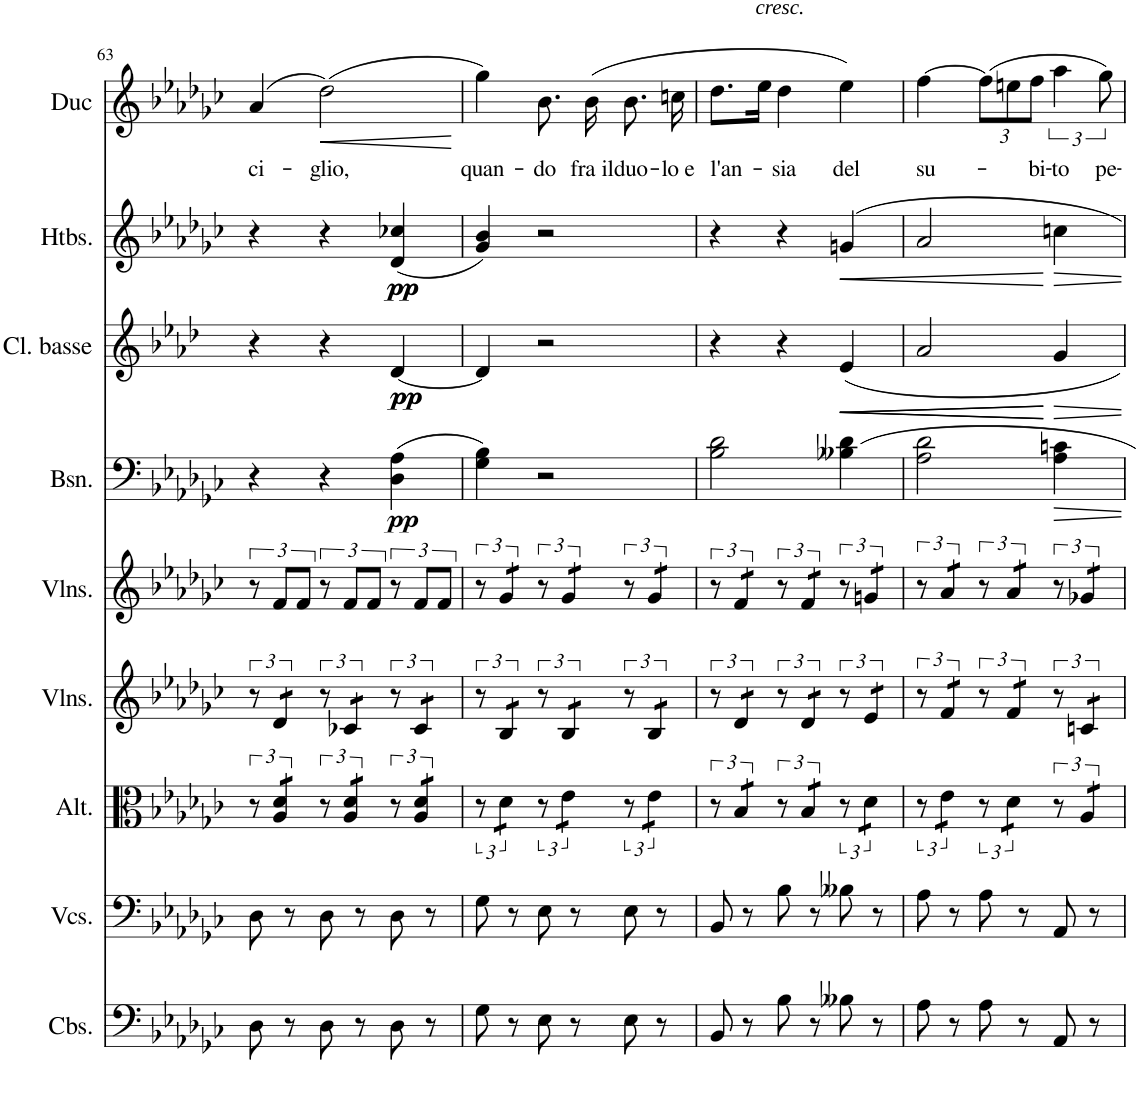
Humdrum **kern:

**kern	**kern	**kern	**kern	**kern	**kern	**dynam	**kern	**dynam	**kern	**dynam	**kern	**text	**dynam
*part9	*part8	*part7	*part6	*part5	*part4	*part4	*part3	*part3	*part2	*part2	*part1	*part1	*part1
*staff9	*staff8	*staff7	*staff6	*staff5	*staff4	*staff4	*staff3	*staff3	*staff2	*staff2	*staff1	*staff1	*staff1
*I"Contrebasses	*I"Violoncelles	*I"Altos, Violas	*I"Violons	*I"Violons	*I"Basson	*	*I"Clarinette Basse	*	*I"Hautbois	*	*I"Duc	*	*
*I'Cbs.	*I'Vcs.	*I'Alt.	*I'Vlns.	*I'Vlns.	*I'Bsn.	*	*I'Cl. basse	*	*I'Htbs.	*	*I'Duc	*	*
!!LO:PB:g=z
*clefF4	*clefF4	*clefC3	*clefG2	*clefG2	*clefF4	*	*clefG2	*	*clefG2	*	*clefG2	*	*
*	*	*	*	*	*	*	*Trd8c14	*	*	*	*	*	*
*k[b-e-a-d-g-c-]	*k[b-e-a-d-g-c-]	*k[b-e-a-d-g-c-]	*k[b-e-a-d-g-c-]	*k[b-e-a-d-g-c-]	*k[b-e-a-d-g-c-]	*	*k[b-e-a-d-]	*	*k[b-e-a-d-g-c-]	*	*k[b-e-a-d-g-c-]	*	*
*M3/4	*M3/4	*M3/4	*M3/4	*M3/4	*M3/4	*	*M3/4	*	*M3/4	*	*M3/4	*	*
=63	=63	=63	=63	=63	=63	=63	=63	=63	=63	=63	=63	=63	=63
!	!	!	!	!	!	!	!	!	!	!	!	!LO:LY:b	!
8D-\	8D-\	12r	12r	12r	4r	.	4r	.	4r	.	(4a-/	ci-	.
*	*	*tremolo	*	*	*	*	*	*	*	*	*	*	*
*	*	*	*tremolo	*	*	*	*	*	*	*	*	*	*
.	.	12A-/ 12d-/L	12d-/L	12f/L	.	.	.	.	.	.	.	.	.
8r	8r	.	.	.	.	.	.	.	.	.	.	.	.
.	.	12A-/ 12d-/J	12d-/J	12f/J	.	.	.	.	.	.	.	.	.
!	!	!	!	!	!	!	!	!	!	!	!	!LO:LY:b	!LO:HP:b
8D-\	8D-\	12r	12r	12r	4r	.	4r	.	4r	.	(2dd-\)	-glio,	<
.	.	12A-/ 12d-/L	12c-X/L	12f/L	.	.	.	.	.	.	.	.	.
8r	8r	.	.	.	.	.	.	.	.	.	.	.	.
.	.	12A-/ 12d-/J	12c-X/J	12f/J	.	.	.	.	.	.	.	.	.
!	!	!	!	!	!	!LO:DY:b	!	!LO:DY:b	!	!	!	!	!
!	!	!	!	!	!	!	!	!LO:DY:n=1:b	!	!LO:DY:b	!	!	!
!	!	!	!	!	!	!	!	!	!	!LO:DY:n=1:b	!	!	!
8D-\	8D-\	12r	12r	12r	(4D-\ 4A-\	pp	[4d-/	pp pp	(4d-/ 4cc-X/	pp pp	.	.	.
.	.	12A-/ 12d-/L	12c-/L	12f/L	.	.	.	.	.	.	.	.	.
8r	8r	.	.	.	.	.	.	.	.	.	.	.	.
.	.	12A-/ 12d-/J	12c-/J	12f/J	.	.	.	.	.	.	.	.	.
.	.	.	.	.	.	.	.	.	.	.	.	.	[
=64	=64	=64	=64	=64	=64	=64	=64	=64	=64	=64	=64	=64	=64
!	!	!	!	!	!	!	!	!	!	!	!	!LO:LY:b	!
8G-\	8G-\	12r	12r	12r	4G-\ 4B-\)	.	4d-/]	.	4g-/ 4b-/)	.	4gg-\)	quan-	.
*	*	*	*	*tremolo	*	*	*	*	*	*	*	*	*
.	.	12d-\L	12B-/L	12g-/L	.	.	.	.	.	.	.	.	.
8r	8r	.	.	.	.	.	.	.	.	.	.	.	.
.	.	12d-\J	12B-/J	12g-/J	.	.	.	.	.	.	.	.	.
!	!	!	!	!	!	!	!	!	!	!	!	!LO:LY:b	!
8E-\	8E-\	12r	12r	12r	2r	.	2r	.	2r	.	8.b-\	-do	.
.	.	12e-\L	12B-/L	12g-/L	.	.	.	.	.	.	.	.	.
8r	8r	.	.	.	.	.	.	.	.	.	.	.	.
.	.	12e-\J	12B-/J	12g-/J	.	.	.	.	.	.	.	.	.
!	!	!	!	!	!	!	!	!	!	!	!	!LO:LY:b	!
.	.	.	.	.	.	.	.	.	.	.	(16b-\	fra il	.
!	!	!	!	!	!	!	!	!	!	!	!	!LO:LY:b	!
8E-\	8E-\	12r	12r	12r	.	.	.	.	.	.	8.b-\	duo-	.
.	.	12e-\L	12B-/L	12g-/L	.	.	.	.	.	.	.	.	.
8r	8r	.	.	.	.	.	.	.	.	.	.	.	.
.	.	12e-\J	12B-/J	12g-/J	.	.	.	.	.	.	.	.	.
!	!	!	!	!	!	!	!	!	!	!	!	!LO:LY:b	!
.	.	.	.	.	.	.	.	.	.	.	16ccn\	-lo e	.
=65	=65	=65	=65	=65	=65	=65	=65	=65	=65	=65	=65	=65	=65
!	!	!	!	!	!	!	!	!	!	!	!	!LO:LY:b	!
8BB-/	8BB-/	12r	12r	12r	2B-\ 2d-\	.	4r	.	4r	.	8.dd-\L	l'an-	.
.	.	12B-/L	12d-/L	12f/L	.	.	.	.	.	.	.	.	.
8r	8r	.	.	.	.	.	.	.	.	.	.	.	.
.	.	12B-/J	12d-/J	12f/J	.	.	.	.	.	.	.	.	.
.	.	.	.	.	.	.	.	.	.	.	16ee-\Jk	.	.
!	!	!	!	!	!	!	!	!	!	!	!LO:TX:a:i:t=cresc.	!	!
!	!	!	!	!	!	!	!	!	!	!	!	!LO:LY:b	!
8B-\	8B-\	12r	12r	12r	.	.	4r	.	4r	.	4dd-\	-sia	.
.	.	12B-/L	12d-/L	12f/L	.	.	.	.	.	.	.	.	.
8r	8r	.	.	.	.	.	.	.	.	.	.	.	.
.	.	12B-/J	12d-/J	12f/J	.	.	.	.	.	.	.	.	.
!	!	!	!	!	!	!	!	!LO:HP:b	!	!LO:HP:b	!	!LO:LY:b	!
8B--X\	8B--X\	12r	12r	12r	4B--X\ 4d-\	.	4e-/	<	4gn/	<	4ee-\)	del	.
.	.	12d-\L	12e-/L	12gn/L	.	.	.	.	.	.	.	.	.
8r	8r	.	.	.	.	.	.	.	.	.	.	.	.
.	.	12d-\J	12e-/J	12gn/J	.	.	.	.	.	.	.	.	.
=66	=66	=66	=66	=66	=66	=66	=66	=66	=66	=66	=66	=66	=66
!	!	!	!	!	!	!	!	!LO:HP:b	!	!	!	!LO:LY:b	!
8A-\	8A-\	12r	12r	12r	2A-\ 2d-\	.	2a-/	<	2a-/	.	[4ff\	su-	.
.	.	12e-\L	12f/L	12a-/L	.	.	.	.	.	.	.	.	.
8r	8r	.	.	.	.	.	.	.	.	.	.	.	.
.	.	12e-\J	12f/J	12a-/J	.	.	.	.	.	.	.	.	.
*	*	*	*	*	*	*	*	*	*	*	*Xbrackettup	*	*
8A-\	8A-\	12r	12r	12r	.	.	.	.	.	.	(12ff\L]	.	.
.	.	12d-\L	12f/L	12a-/L	.	.	.	.	.	.	12een\	.	.
8r	8r	.	.	.	.	.	.	.	.	.	.	.	.
!	!	!	!	!	!	!	!	!	!	!	!	!LO:LY:b	!
.	.	12d-\J	12f/J	12a-/J	.	.	.	.	.	.	12ff\J	-bi-	.
*	*	*	*	*	*	*	*	*	*	*	*brackettup	*	*
!	!	!	!	!	!	!	!	!	!	!	!	!LO:LY:b	!
8AA-/	8AA-/	12r	12r	12r	4A-\ 4cn\	.	4g/	[ [	4ccn\	[	6aa-\	-to	.
.	.	12A-/L	12cn/L	12g-X/L	.	.	.	.	.	.	.	.	.
8r	8r	.	.	.	.	.	.	.	.	.	.	.	.
!	!	!	!	!	!	!	!	!	!	!	!	!LO:LY:b	!
.	.	12A-/J	12cn/J	12g-X/J	.	.	.	.	.	.	12gg-\)	pe-	.
*	*	*	*	*Xtremolo	*	*	*	*	*	*	*	*	*
*	*	*	*Xtremolo	*	*	*	*	*	*	*	*	*	*
*	*	*Xtremolo	*	*	*	*	*	*	*	*	*	*	*
=	=	=	=	=	=	=	=	=	=	=	=	=	=
*-	*-	*-	*-	*-	*-	*-	*-	*-	*-	*-	*-	*-	*-
